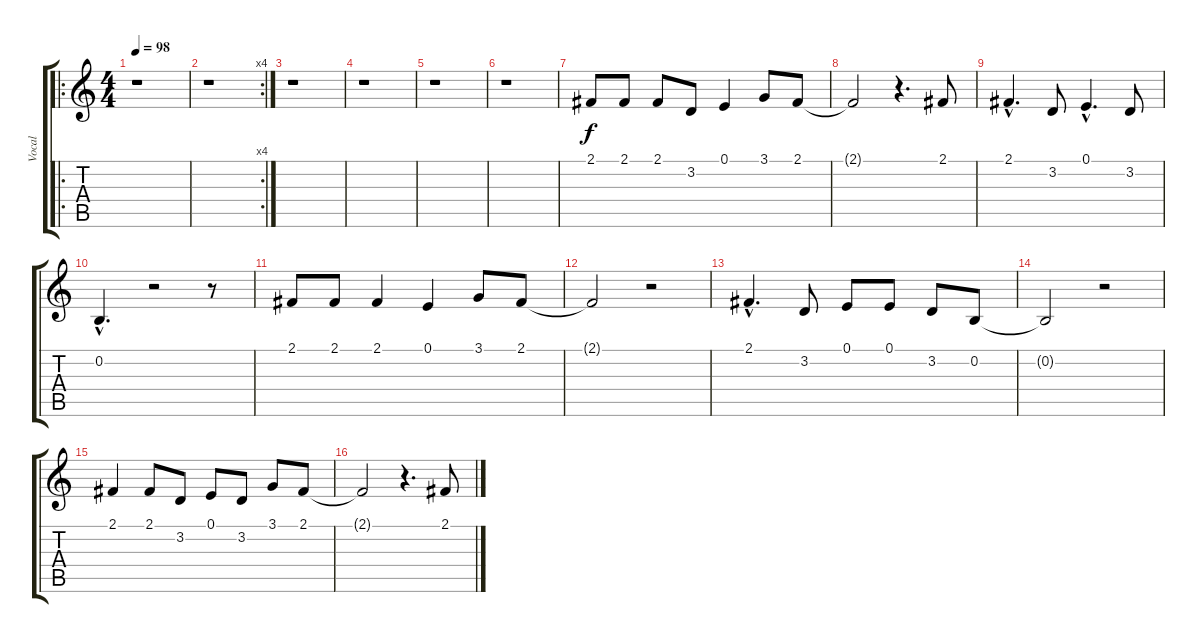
\track ("Vocal" "Vocal") {instrument synthvoice}
\staff {score tabs}
\tuning (E4 B3 G3 D3 A2 E2) {hide}
\ro
\ts (4 4)
\tempo 98
\clef g2
\ks c
r.1{dy f} |
\rc 4
r.1 |
r.1 |
r.1 |
r.1 |
r.1 |
2.1.8 2.1.8 2.1.8 3.2.8 0.1.4 3.1.8 2.1.8 |
2.1{t}.2 r.4{d} 2.1.8 |
2.1{hac}.4{d} 3.2.8 0.1{hac}.4{d} 3.2.8 |
0.2{hac}.4{d} r.2 r.8 |
2.1.8 2.1.8 2.1.4 0.1.4 3.1.8 2.1.8 |
2.1{t}.2 r.2 |
2.1{hac}.4{d} 3.2.8 0.1.8 0.1.8 3.2.8 0.2.8 |
0.2{t}.2 r.2 |
2.1.4 2.1.8 3.2.8 0.1.8 3.2.8 3.1.8 2.1.8 |
2.1{t}.2 r.4{d} 2.1.8
